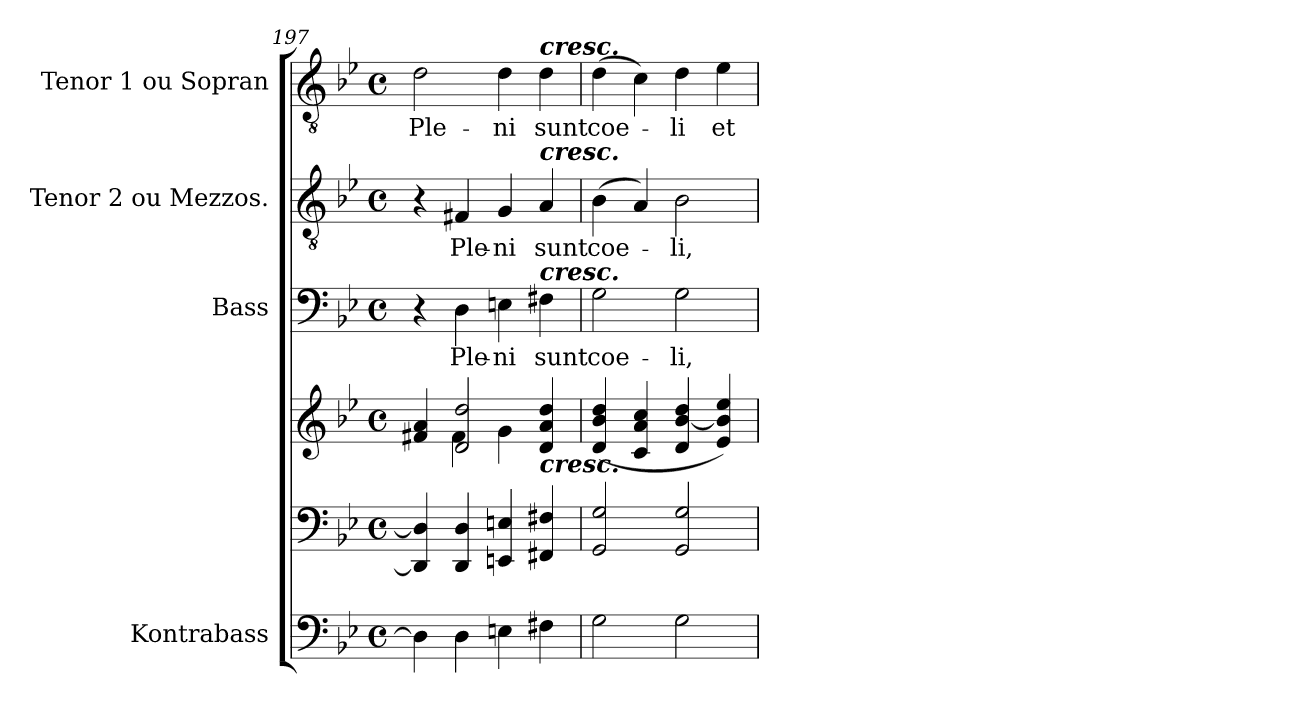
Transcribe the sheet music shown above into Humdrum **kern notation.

**kern	**kern	**kern	**kern	**text	**kern	**text	**kern	**text
*part5	*part4	*part4	*part3	*part3	*part2	*part2	*part1	*part1
*staff6	*staff5	*staff4	*staff3	*staff3	*staff2	*staff2	*staff1	*staff1
*I"Kontrabass	*	*	*I"Bass	*	*I"Tenor 2 ou Mezzos.	*	*I"Tenor 1 ou Sopran	*
*I'Kb.	*	*	*	*	*	*	*	*
*clefF4	*clefF4	*clefG2	*clefF4	*	*clefGv2	*	*clefGv2	*
*ITrd7c12	*	*	*	*	*	*	*	*
*k[b-e-]	*k[b-e-]	*k[b-e-]	*k[b-e-]	*	*k[b-e-]	*	*k[b-e-]	*
*B-:	*B-:	*B-:	*B-:	*	*B-:	*	*B-:	*
*M4/4	*M4/4	*M4/4	*M4/4	*	*M4/4	*	*M4/4	*
*met(c)	*met(c)	*met(c)	*met(c)	*	*met(c)	*	*met(c)	*
=197	=197	=197	=197	=197	=197	=197	=197	=197
*	*	*^	*	*	*	*	*	*
!	!	!	!	!	!	!	!	!	!LO:LY:b
4DD\]	4DD/] 4D/]	4f#X/ 4a/	4ryy	4r	.	4r	.	2d\	Ple-
!	!	!	!	!	!LO:LY:b	!	!LO:LY:b	!	!
4DD\	4DD/ 4D/	2d/ 2dd/	4f#\	4D\	Ple-	4F#X/	Ple-	.	.
!	!	!	!	!	!LO:LY:b	!	!LO:LY:b	!	!LO:LY:b
4EEn\	4EEn/ 4En/	.	4g\	4En\	-ni	4G/	-ni	4d\	-ni
!	!	!	!	!	!	!	!	!LO:TX:a:Bi:t=cresc.	!
!	!	!	!	!	!	!LO:TX:a:Bi:t=cresc.	!	!	!
!	!	!	!	!LO:TX:a:Bi:t=cresc.	!	!	!	!	!
!	!	!LO:TX:b:Bi:t=cresc.	!	!	!	!	!	!	!
!	!	!	!	!	!LO:LY:b	!	!LO:LY:b	!	!LO:LY:b
4FF#X\	4FF#X/ 4F#X/	4d/ 4a/ 4dd/	4ryy	4F#X\	sunt	4A/	sunt	4d\	sunt
=198	=198	=198	=198	=198	=198	=198	=198	=198	=198
!	!	!	!	!	!LO:LY:b	!	!LO:LY:b	!	!LO:LY:b
*	*	*v	*v	*	*	*	*	*	*
2GG\	2GG/ 2G/	(<4d/ 4b-/ 4dd/	2G\	coe-	(>4B-\	coe-	(>4d\	coe-
.	.	4c/ 4a/ 4cc/	.	.	4A/)	.	4c\)	.
!	!	!	!	!LO:LY:b	!	!LO:LY:b	!	!LO:LY:b
2GG\	2GG/ 2G/	4d/ [<4b-/ 4dd/	2G\	-li,	2B-\	-li,	4d\	-li
!	!	!	!	!	!	!	!	!LO:LY:b
.	.	4e-/ 4b-/] 4ee-/)	.	.	.	.	4e-\	et
=	=	=	=	=	=	=	=	=
*-	*-	*-	*-	*-	*-	*-	*-	*-
